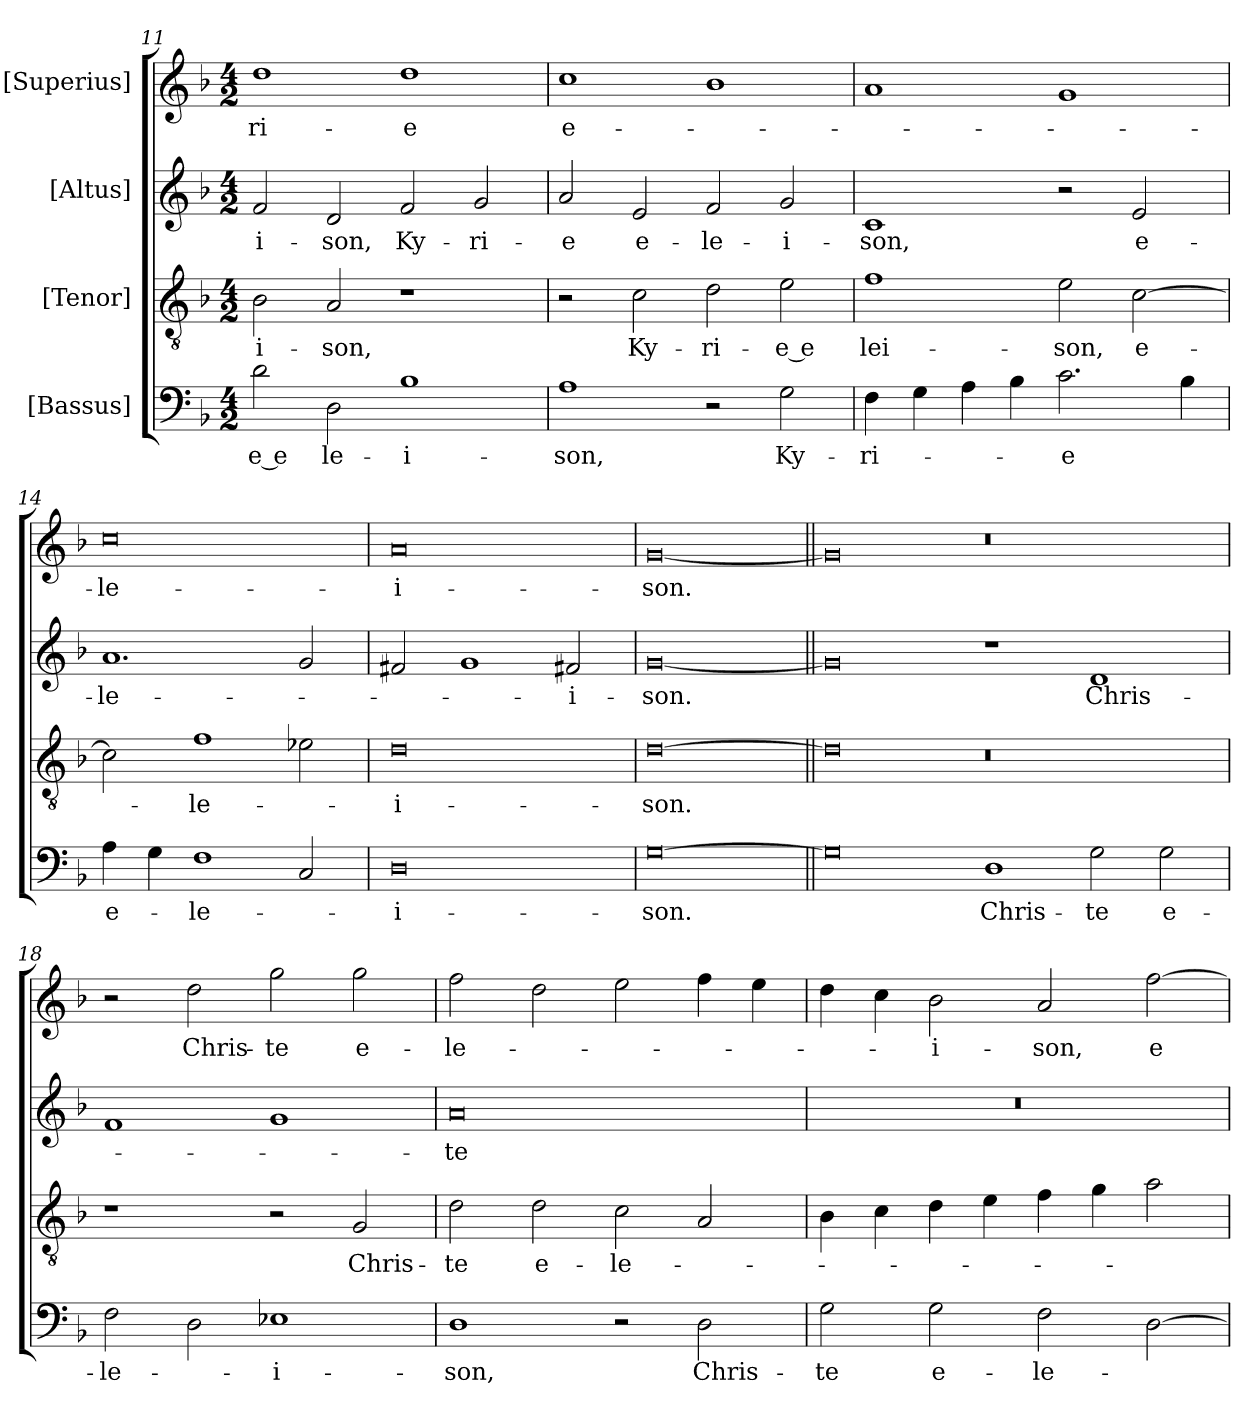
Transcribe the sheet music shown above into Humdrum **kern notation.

**kern	**text	**kern	**text	**kern	**text	**kern	**text
*part4	*part4	*part3	*part3	*part2	*part2	*part1	*part1
*staff4	*staff4	*staff3	*staff3	*staff2	*staff2	*staff1	*staff1
*I"[Bassus]	*	*I"[Tenor]	*	*I"[Altus]	*	*I"[Superius]	*
*clefF4	*	*clefGv2	*	*clefG2	*	*clefG2	*
*k[b-]	*	*k[b-]	*	*k[b-]	*	*k[b-]	*
*M4/2	*	*M4/2	*	*M4/2	*	*M4/2	*
=11	=11	=11	=11	=11	=11	=11	=11
2d\	-e e	2B-\	-i-	2f/	-i-	1dd\	-ri-
2D\	-le-	2A/	-son,	2d/	-son,	.	.
1B-\	-i-	1r	.	2f/	Ky-	1dd\	-e
.	.	.	.	2g/	-ri-	.	.
=12	=12	=12	=12	=12	=12	=12	=12
1A\	-son,	2r	.	2a/	-e	1cc\	e-
.	.	2c\	Ky-	2e/	e-	.	.
2r	.	2d\	-ri-	2f/	-le-	1b-\	.
2G\	Ky-	2e\	-e e	2g/	-i-	.	.
=13	=13	=13	=13	=13	=13	=13	=13
4F\	-ri-	1f\	-lei-	1c/	-son,	1a/	.
4G\	.	.	.	.	.	.	.
4A\	.	.	.	.	.	.	.
4B-\	.	.	.	.	.	.	.
2.c\	-e	2e\	-son,	2r	.	1g/	.
.	.	[2c\	e-	2e/	e-	.	.
4B-\	.	.	.	.	.	.	.
=14	=14	=14	=14	=14	=14	=14	=14
4A\	e-	2c\]	.	1.a/	-le-	0cc\	-le-
4G\	.	.	.	.	.	.	.
1F\	-le-	1f\	-le-	.	.	.	.
2C/	.	2e-X\	.	2g/	.	.	.
=15	=15	=15	=15	=15	=15	=15	=15
0D\	-i-	0d\	-i-	2f#X/	.	0a/	-i-
.	.	.	.	1g/	.	.	.
.	.	.	.	2f#X/	-i-	.	.
=16	=16	=16	=16	=16	=16	=16	=16
[0G\	-son.	[0d\	-son.	[0g/	-son.	[0g/	-son.
=17||	=17||	=17||	=17||	=17||	=17||	=17||	=17||
0G\]	.	0d\]	.	0g/]	.	0g/]	.
1D\	Chris-	0r	.	1r	.	0r	.
2G\	-te	.	.	1d/	Chris-	.	.
2G\	e-	.	.	.	.	.	.
=18	=18	=18	=18	=18	=18	=18	=18
2F\	-le-	1r	.	1f/	.	2r	.
2D\	.	.	.	.	.	2dd\	Chris-
1E-X\	-i-	2r	.	1g/	.	2gg\	-te
.	.	2G/	Chris-	.	.	2gg\	e-
=19	=19	=19	=19	=19	=19	=19	=19
1D\	-son,	2d\	-te	0a/	-te	2ff\	-le-
.	.	2d\	e-	.	.	2dd\	.
2r	.	2c\	-le-	.	.	2ee\	.
2D\	Chris-	2A/	.	.	.	4ff\	.
.	.	.	.	.	.	4ee\	.
=20	=20	=20	=20	=20	=20	=20	=20
2G\	-te	4B-\	.	0r	.	4dd\	.
.	.	4c\	.	.	.	4cc\	.
2G\	e-	4d\	.	.	.	2b-\	-i-
.	.	4e\	.	.	.	.	.
2F\	-le-	4f\	.	.	.	2a/	-son,
.	.	4g\	.	.	.	.	.
[2D\	.	2a\	.	.	.	[2ff\	e-
=	=	=	=	=	=	=	=
*-	*-	*-	*-	*-	*-	*-	*-
